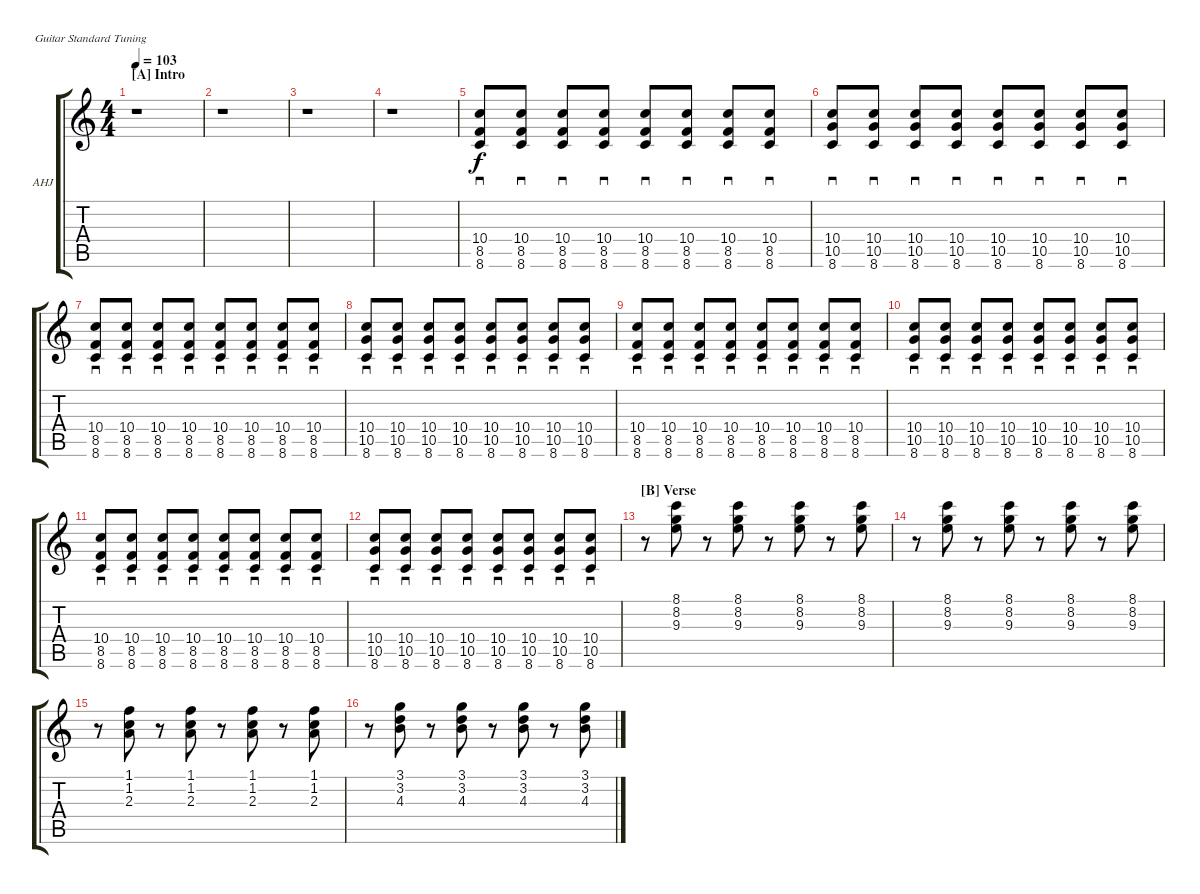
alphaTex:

\defaultSystemsLayout 4
\bracketExtendMode groupsimilarinstruments
\firstSystemTrackNameOrientation horizontal
\otherSystemsTrackNameOrientation horizontal
\track ("Albert Hammond Jr." "AHJ") {instrument overdrivenguitar}
\staff {score tabs}
\tuning (E4 B3 G3 D3 A2 E2)
\ts (4 4)
\section ("A" "Intro")
\tempo 103
\clef g2
\ks c
r.1{dy f instrument overdrivenguitar} |
r.1 |
r.1 |
r.1 |
(8.6 8.5 10.4).8{sd} (8.6 8.5 10.4).8{sd} (8.6 8.5 10.4).8{sd} (8.6 8.5 10.4).8{sd} (8.6 8.5 10.4).8{sd} (8.6 8.5 10.4).8{sd} (8.6 8.5 10.4).8{sd} (8.6 8.5 10.4).8{sd} |
(8.6 10.5 10.4).8{sd} (8.6 10.5 10.4).8{sd} (8.6 10.5 10.4).8{sd} (8.6 10.5 10.4).8{sd} (8.6 10.5 10.4).8{sd} (8.6 10.5 10.4).8{sd} (8.6 10.5 10.4).8{sd} (8.6 10.5 10.4).8{sd} |
(8.6 8.5 10.4).8{sd} (8.6 8.5 10.4).8{sd} (8.6 8.5 10.4).8{sd} (8.6 8.5 10.4).8{sd} (8.6 8.5 10.4).8{sd} (8.6 8.5 10.4).8{sd} (8.6 8.5 10.4).8{sd} (8.6 8.5 10.4).8{sd} |
(8.6 10.5 10.4).8{sd} (8.6 10.5 10.4).8{sd} (8.6 10.5 10.4).8{sd} (8.6 10.5 10.4).8{sd} (8.6 10.5 10.4).8{sd} (8.6 10.5 10.4).8{sd} (8.6 10.5 10.4).8{sd} (8.6 10.5 10.4).8{sd} |
(8.6 8.5 10.4).8{sd} (8.6 8.5 10.4).8{sd} (8.6 8.5 10.4).8{sd} (8.6 8.5 10.4).8{sd} (8.6 8.5 10.4).8{sd} (8.6 8.5 10.4).8{sd} (8.6 8.5 10.4).8{sd} (8.6 8.5 10.4).8{sd} |
(8.6 10.5 10.4).8{sd} (8.6 10.5 10.4).8{sd} (8.6 10.5 10.4).8{sd} (8.6 10.5 10.4).8{sd} (8.6 10.5 10.4).8{sd} (8.6 10.5 10.4).8{sd} (8.6 10.5 10.4).8{sd} (8.6 10.5 10.4).8{sd} |
(8.6 8.5 10.4).8{sd} (8.6 8.5 10.4).8{sd} (8.6 8.5 10.4).8{sd} (8.6 8.5 10.4).8{sd} (8.6 8.5 10.4).8{sd} (8.6 8.5 10.4).8{sd} (8.6 8.5 10.4).8{sd} (8.6 8.5 10.4).8{sd} |
(8.6 10.5 10.4).8{sd} (8.6 10.5 10.4).8{sd} (8.6 10.5 10.4).8{sd} (8.6 10.5 10.4).8{sd} (8.6 10.5 10.4).8{sd} (8.6 10.5 10.4).8{sd} (8.6 10.5 10.4).8{sd} (8.6 10.5 10.4).8{sd} |
\section ("B" "Verse")
r.8 (8.1 8.2 9.3).8 r.8 (8.1 8.2 9.3).8 r.8 (8.1 8.2 9.3).8 r.8 (8.1 8.2 9.3).8 |
r.8 (8.1 8.2 9.3).8 r.8 (8.1 8.2 9.3).8 r.8 (8.1 8.2 9.3).8 r.8 (8.1 8.2 9.3).8 |
r.8 (1.1 1.2 2.3).8 r.8 (1.1 1.2 2.3).8 r.8 (1.1 1.2 2.3).8 r.8 (1.1 1.2 2.3).8 |
r.8 (3.1 3.2 4.3).8 r.8 (3.1 3.2 4.3).8 r.8 (3.1 3.2 4.3).8 r.8 (3.1 3.2 4.3).8
